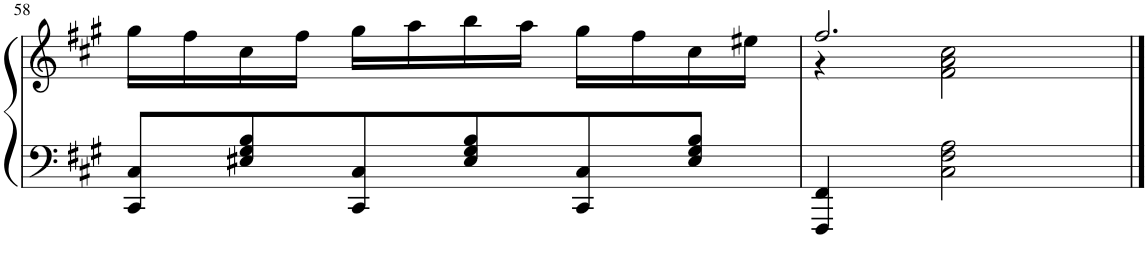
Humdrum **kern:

**kern	**kern
*part1	*part1
*staff2	*staff1
*I"Piano	*
*I'Pno.	*
!!LO:PB:g=z
*clefF4	*clefG2
*k[f#c#g#]	*k[f#c#g#]
*M3/4	*M3/4
=58	=58
8CC#/ 8C#/L	16gg#\LL
.	16ff#\
8E#X/ 8G#/ 8B/	16cc#\
.	16ff#\JJ
8CC#/ 8C#/	16gg#\LL
.	16aa\
8E#/ 8G#/ 8B/	16bb\
.	16aa\JJ
8CC#/ 8C#/	16gg#\LL
.	16ff#\
8E#/ 8G#/ 8B/J	16cc#\
.	16ee#X\JJ
=59	=59
*	*^
4FFF#/ 4FF#/	2.ff#/	4r
2C#\ 2F#\ 2A\	.	2f#\ 2a\ 2cc#\
*	*v	*v
==	==
*-	*-
